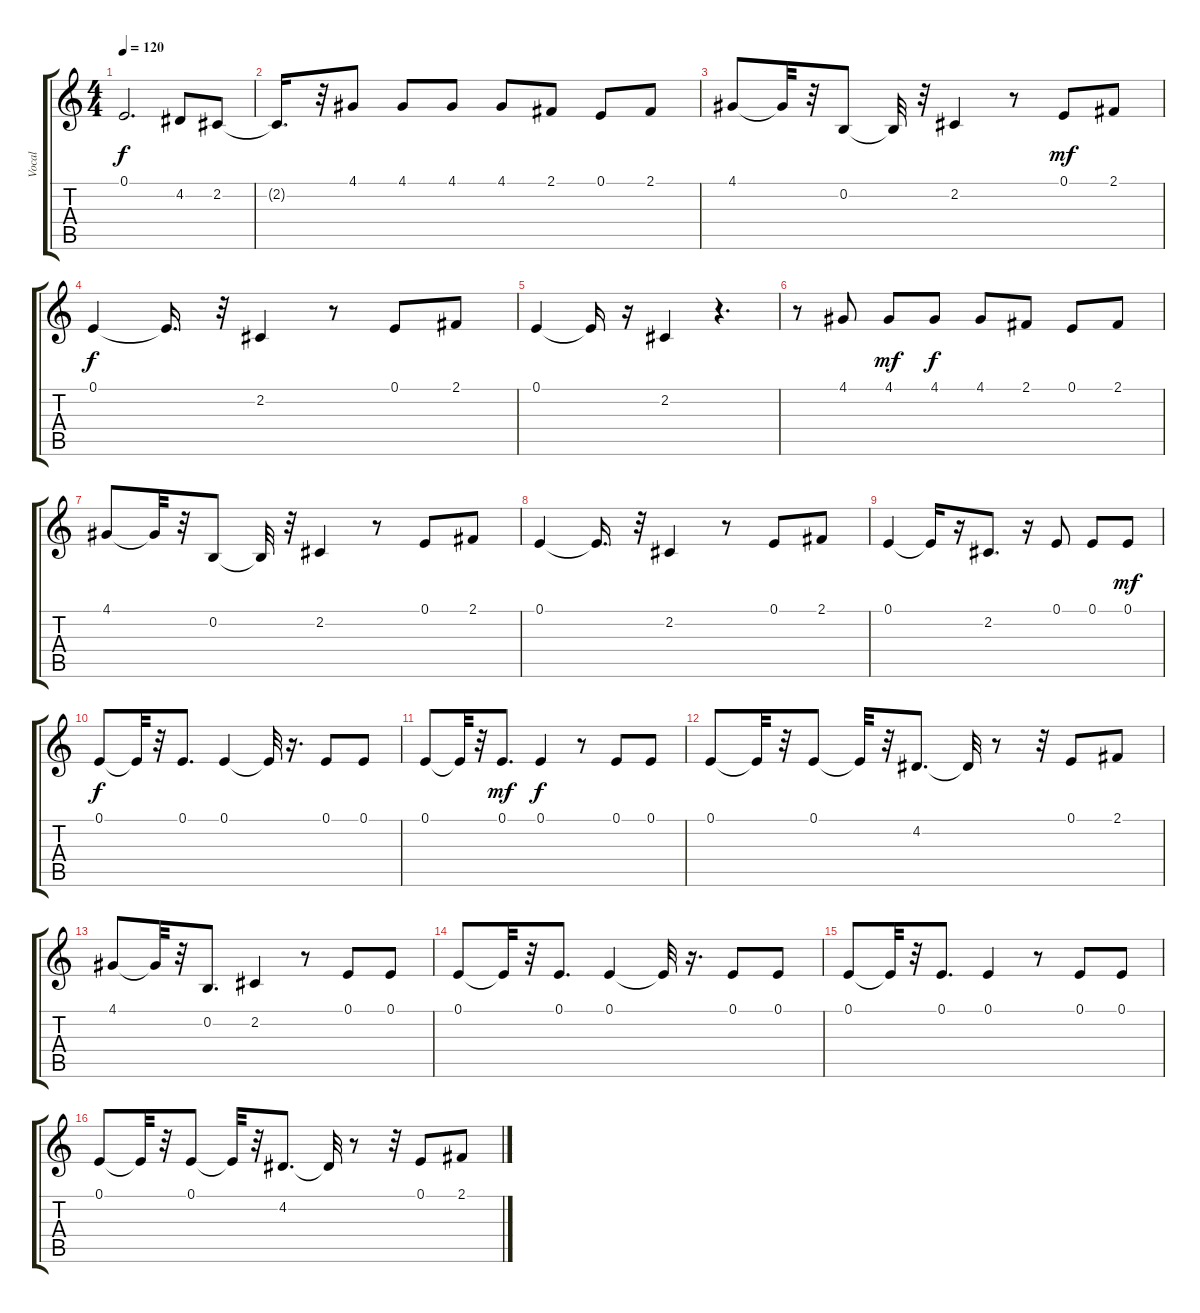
\track ("Vocal     " "Vocal     ") {instrument altosax}
\staff {score tabs}
\tuning (E4 B3 G3 D3 A2 E2) {hide}
\ts (4 4)
\tempo 120
\clef g2
\ks c
0.1{t}.2{d dy f} 4.2.8 2.2.8 |
2.2{t}.16{d} r.32 4.1.8 4.1.8 4.1.8 4.1.8 2.1.8 0.1.8 2.1.8 |
4.1.8 4.1{t}.32 r.32 0.2.8 0.2{t}.32 r.32 2.2.4 r.8 0.1.8{dy mf} 2.1.8 |
0.1.4{dy f} 0.1{t}.16{d} r.32 2.2.4 r.8 0.1.8 2.1.8 |
0.1.4 0.1{t}.16 r.16 2.2.4 r.4{d} |
r.8 4.1.8 4.1.8{dy mf} 4.1.8{dy f} 4.1.8 2.1.8 0.1.8 2.1.8 |
4.1.8 4.1{t}.32 r.32 0.2.8 0.2{t}.32 r.32 2.2.4 r.8 0.1.8 2.1.8 |
0.1.4 0.1{t}.16{d} r.32 2.2.4 r.8 0.1.8 2.1.8 |
0.1.4 0.1{t}.16 r.16 2.2.8{d} r.16 0.1.8 0.1.8 0.1.8{dy mf} |
0.1.8{dy f} 0.1{t}.32 r.32 0.1.8{d} 0.1.4 0.1{t}.32 r.16{d} 0.1.8 0.1.8 |
0.1.8 0.1{t}.32 r.32 0.1.8{d dy mf} 0.1.4{dy f} r.8 0.1.8 0.1.8 |
0.1.8 0.1{t}.32 r.32 0.1.8 0.1{t}.32 r.32 4.2.8{d} 4.2{t}.32 r.8 r.32 0.1.8 2.1.8 |
4.1.8 4.1{t}.32 r.32 0.2.8{d} 2.2.4 r.8 0.1.8 0.1.8 |
0.1.8 0.1{t}.32 r.32 0.1.8{d} 0.1.4 0.1{t}.32 r.16{d} 0.1.8 0.1.8 |
0.1.8 0.1{t}.32 r.32 0.1.8{d} 0.1.4 r.8 0.1.8 0.1.8 |
0.1.8 0.1{t}.32 r.32 0.1.8 0.1{t}.32 r.32 4.2.8{d} 4.2{t}.32 r.8 r.32 0.1.8 2.1.8
